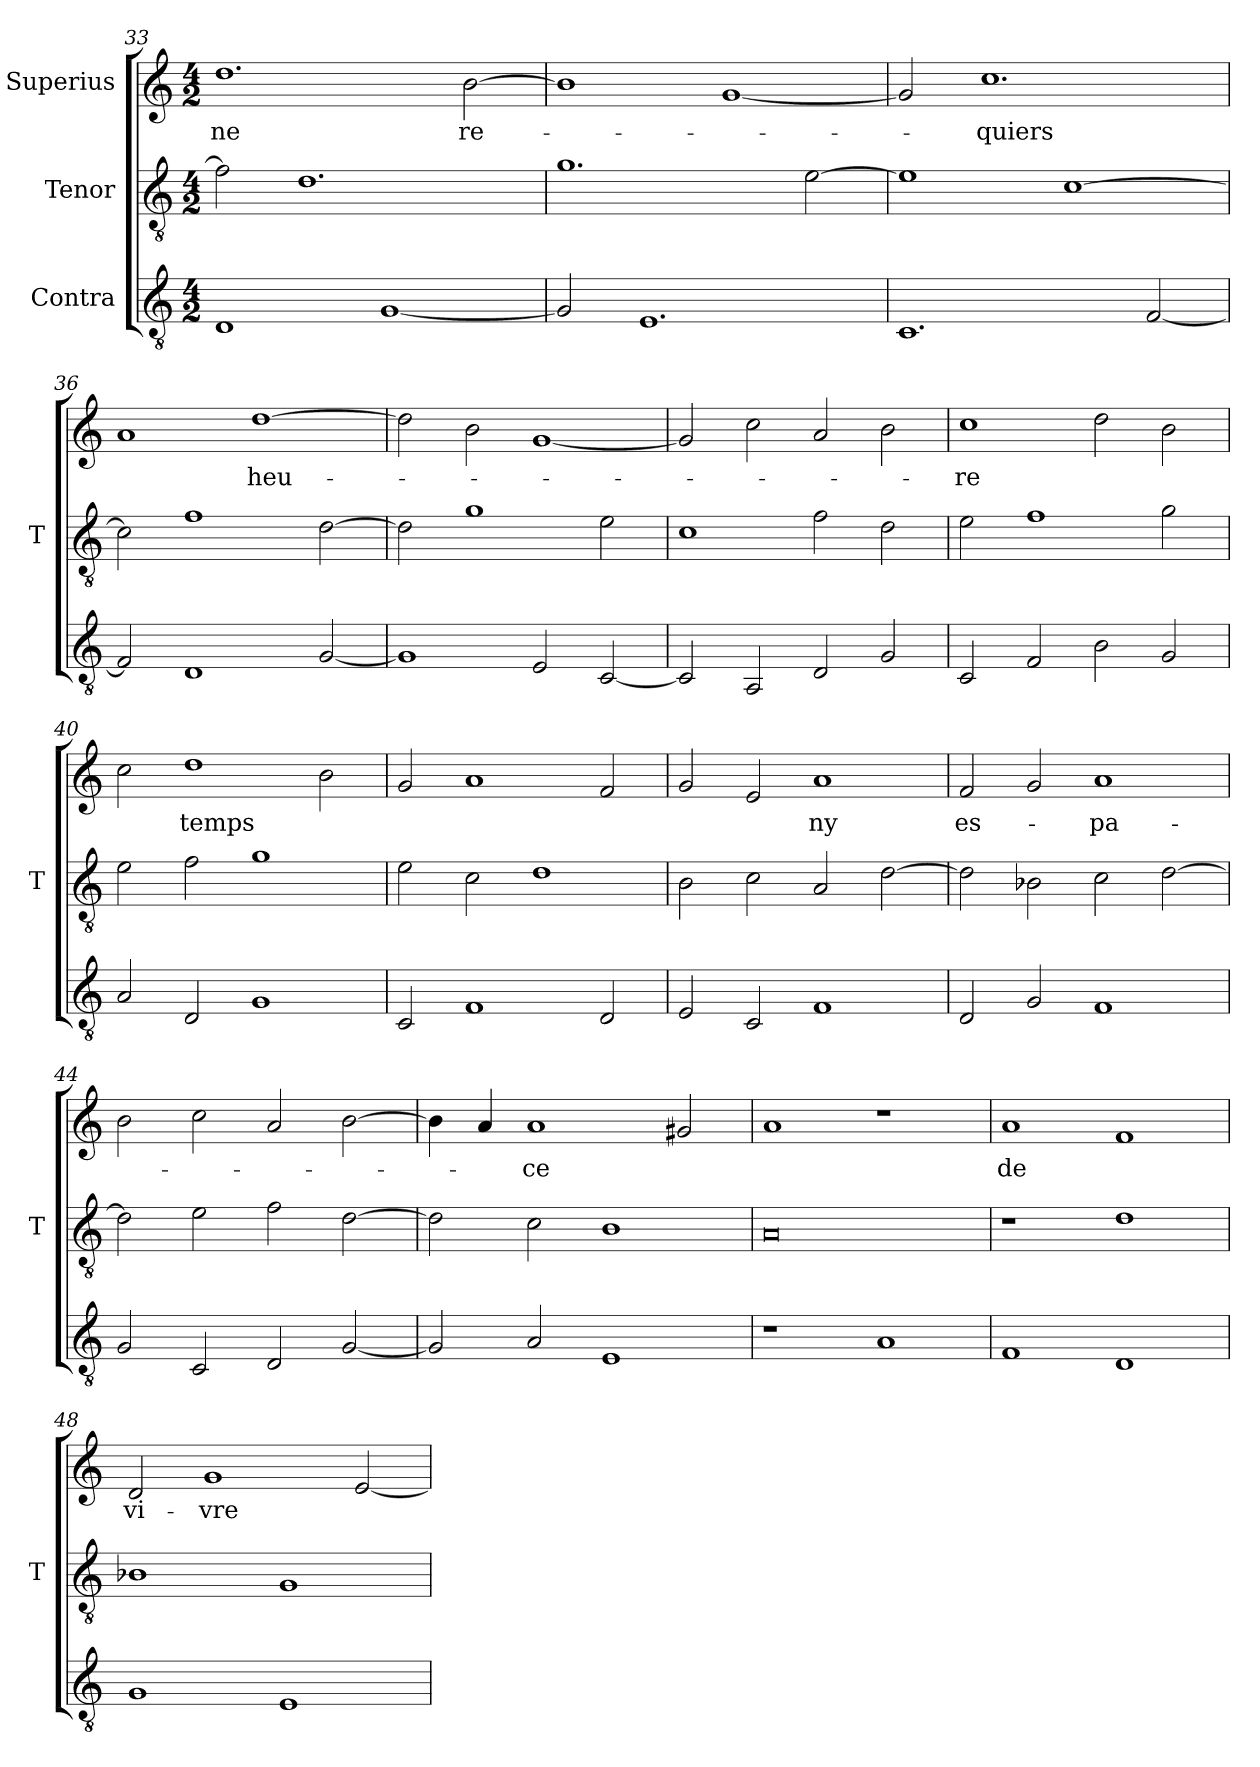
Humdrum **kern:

**kern	**kern	**kern	**text
*part3	*part2	*part1	*part1
*staff3	*staff2	*staff1	*staff1
*I"Contra	*I"Tenor	*I"Superius	*
*	*I'T	*	*
*clefGv2	*clefGv2	*clefG2	*
*M4/2	*M4/2	*M4/2	*
=33	=33	=33	=33
1D	2f]	1.dd	-ne
.	1.d	.	.
[1G	.	.	.
.	.	[2b	re-
=34	=34	=34	=34
2G]	1.g	1b]	.
1.E	.	.	.
.	.	[1g	.
.	[2e	.	.
=35	=35	=35	=35
1.C	1e]	2g]	.
.	.	1.cc	-quiers
.	[1c	.	.
[2F	.	.	.
=36	=36	=36	=36
2F]	2c]	1a	.
1D	1f	.	.
.	.	[1dd	heu-
[2G	[2d	.	.
=37	=37	=37	=37
1G]	2d]	2dd]	.
.	1g	2b	.
2E	.	[1g	.
[2C	2e	.	.
=38	=38	=38	=38
2C]	1c	2g]	.
2AA	.	2cc	.
2D	2f	2a	.
2G	2d	2b	.
=39	=39	=39	=39
2C	2e	1cc	-re
2F	1f	.	.
2B	.	2dd	.
2G	2g	2b	.
=40	=40	=40	=40
2A	2e	2cc	.
2D	2f	1dd	-temps
1G	1g	.	.
.	.	2b	.
=41	=41	=41	=41
2C	2e	2g	.
1F	2c	1a	.
.	1d	.	.
2D	.	2f	.
=42	=42	=42	=42
2E	2B	2g	.
2C	2c	2e	.
1F	2A	1a	-ny
.	[2d	.	.
=43	=43	=43	=43
2D	2d]	2f	es-
2G	2B-X	2g	.
1F	2c	1a	-pa-
.	[2d	.	.
=44	=44	=44	=44
2G	2d]	2b	.
2C	2e	2cc	.
2D	2f	2a	.
[2G	[2d	[2b	.
=45	=45	=45	=45
2G]	2d]	4b]	.
.	.	4a	.
2A	2c	1a	-ce
1E	1B	.	.
.	.	2g#X	.
=46	=46	=46	=46
1r	0A	1a	.
1A	.	1r	.
=47	=47	=47	=47
1F	1r	1a	-de
1D	1d	1f	.
=48	=48	=48	=48
1G	1B-X	2d	vi-
.	.	1g	-vre
1E	1G	.	.
.	.	[2e	.
=	=	=	=
*-	*-	*-	*-
